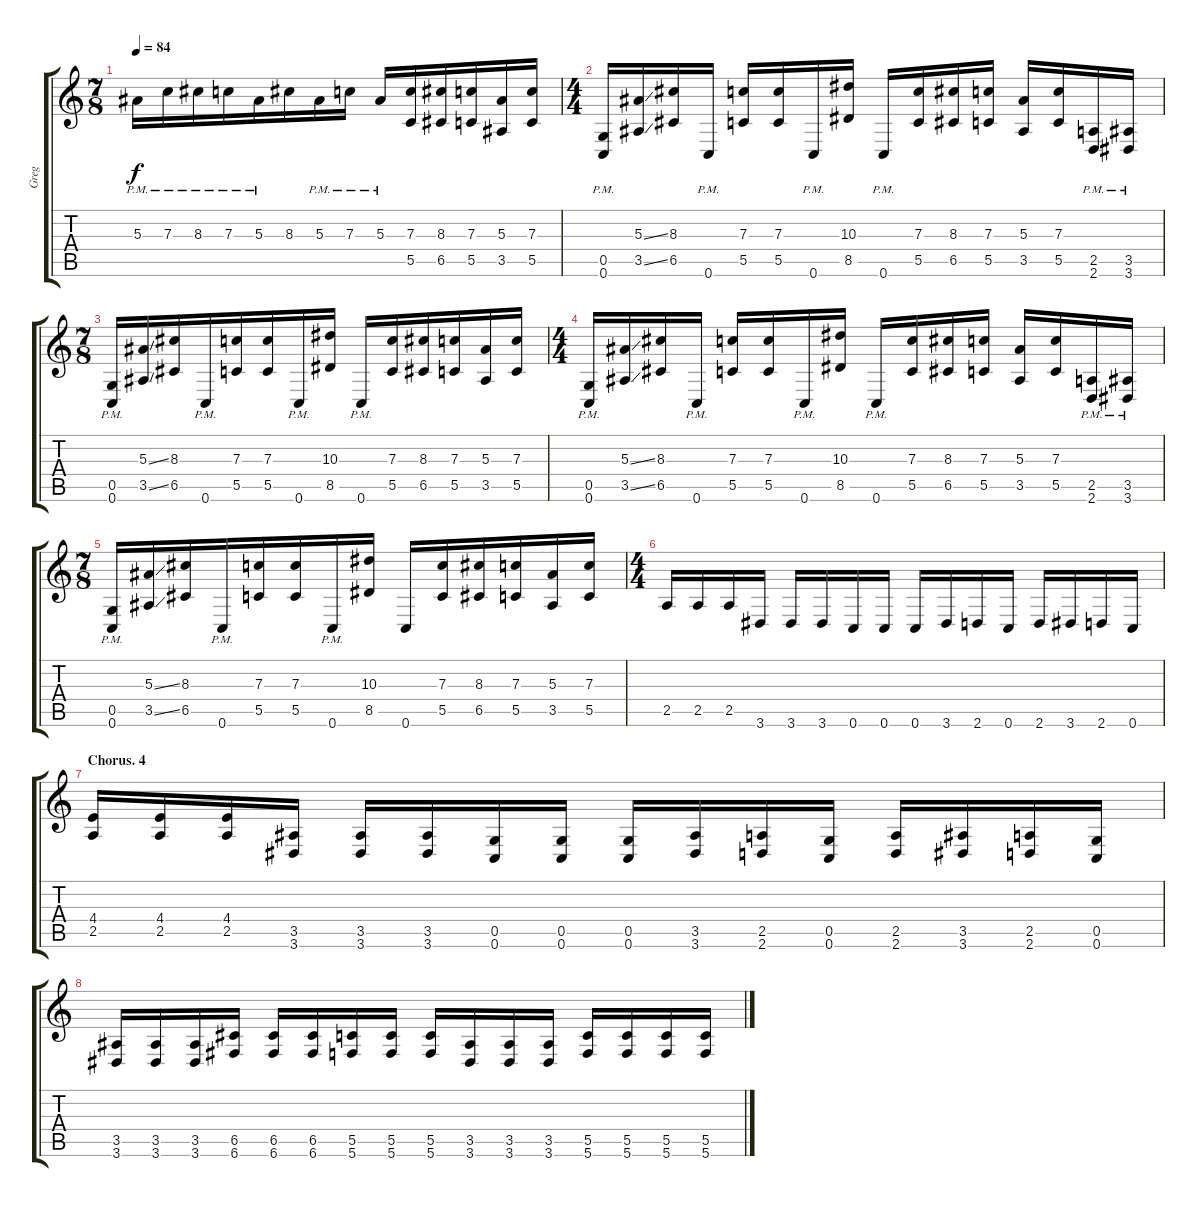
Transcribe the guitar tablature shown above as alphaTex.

\track ("Greg" "Greg") {instrument distortionguitar}
\staff {score tabs}
\tuning (D4 A3 F3 C3 G2 C2) {hide}
\ts (7 8)
\tempo 84
\clef g2
\ks c
5.3{pm}.16{dy f} 7.3{pm}.16 8.3{pm}.16 7.3{pm}.16 5.3{pm}.16 8.3.16 5.3{pm}.16 7.3{pm}.16 5.3{pm}.16 (7.3 5.5).16 (8.3 6.5).16 (7.3 5.5).16 (5.3 3.5).16 (7.3 5.5).16 |
\ts (4 4)
(0.5{pm} 0.6{pm}).16 (5.3{ss} 3.5{ss}).16 (8.3 6.5).16 0.6{pm}.16 (7.3 5.5).16 (7.3 5.5).16 0.6{pm}.16 (10.3 8.5).16 0.6{pm}.16 (7.3 5.5).16 (8.3 6.5).16 (7.3 5.5).16 (5.3 3.5).16 (7.3 5.5).16 (2.5{pm} 2.6{pm}).16 (3.5{pm} 3.6{pm}).16 |
\ts (7 8)
(0.5{pm} 0.6{pm}).16 (5.3{ss} 3.5{ss}).16 (8.3 6.5).16 0.6{pm}.16 (7.3 5.5).16 (7.3 5.5).16 0.6{pm}.16 (10.3 8.5).16 0.6{pm}.16 (7.3 5.5).16 (8.3 6.5).16 (7.3 5.5).16 (5.3 3.5).16 (7.3 5.5).16 |
\ts (4 4)
(0.5{pm} 0.6{pm}).16 (5.3{ss} 3.5{ss}).16 (8.3 6.5).16 0.6{pm}.16 (7.3 5.5).16 (7.3 5.5).16 0.6{pm}.16 (10.3 8.5).16 0.6{pm}.16 (7.3 5.5).16 (8.3 6.5).16 (7.3 5.5).16 (5.3 3.5).16 (7.3 5.5).16 (2.5{pm} 2.6{pm}).16 (3.5{pm} 3.6{pm}).16 |
\ts (7 8)
(0.5{pm} 0.6{pm}).16 (5.3{ss} 3.5{ss}).16 (8.3 6.5).16 0.6{pm}.16 (7.3 5.5).16 (7.3 5.5).16 0.6{pm}.16 (10.3 8.5).16 0.6.16 (7.3 5.5).16 (8.3 6.5).16 (7.3 5.5).16 (5.3 3.5).16 (7.3 5.5).16 |
\ts (4 4)
2.5.16 2.5.16 2.5.16 3.6.16 3.6.16 3.6.16 0.6.16 0.6.16 0.6.16 3.6.16 2.6.16 0.6.16 2.6.16 3.6.16 2.6.16 0.6.16 |
\section ("" "Chorus. 4")
(4.4 2.5).16 (4.4 2.5).16 (4.4 2.5).16 (3.5 3.6).16 (3.5 3.6).16 (3.5 3.6).16 (0.5 0.6).16 (0.5 0.6).16 (0.5 0.6).16 (3.5 3.6).16 (2.5 2.6).16 (0.5 0.6).16 (2.5 2.6).16 (3.5 3.6).16 (2.5 2.6).16 (0.5 0.6).16 |
(3.5 3.6).16 (3.5 3.6).16 (3.5 3.6).16 (6.5 6.6).16 (6.5 6.6).16 (6.5 6.6).16 (5.5 5.6).16 (5.5 5.6).16 (5.5 5.6).16 (3.5 3.6).16 (3.5 3.6).16 (3.5 3.6).16 (5.5 5.6).16 (5.5 5.6).16 (5.5 5.6).16 (5.5 5.6).16
